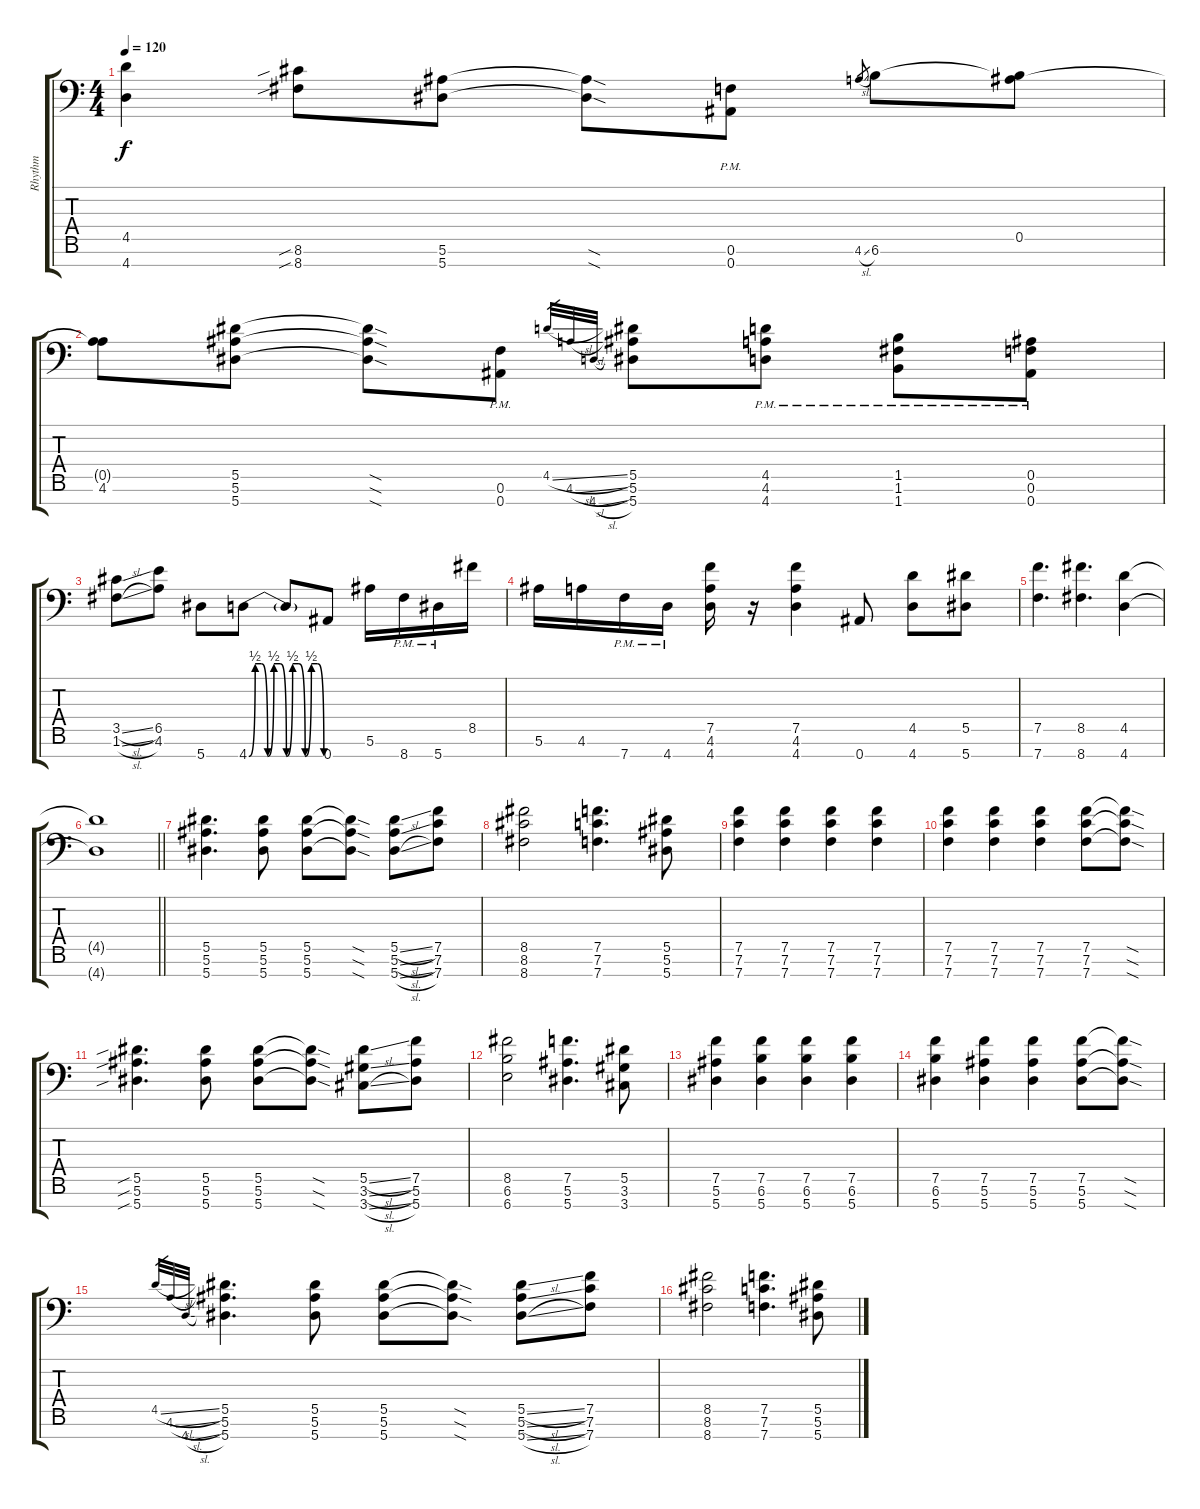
\track ("Rhythm " "Rhythm ") {instrument distortionguitar}
\staff {score tabs}
\tuning (F4 C4 Ab3 Eb3 Bb2 F2 Bb1) {hide}
\ts (4 4)
\tempo 120
\clef f4
\ks c
(4.5{t} 4.7{t}).4{dy f} (8.6{sib} 8.7{sib}).8 (5.6 5.7).8 (5.6{sod t} 5.7{sod t}).8 (0.6{pm} 0.7{pm}).8 4.6{sl}.8{gr} 6.6.8 (0.5 6.6{t}).8 |
(0.5{t} 4.6).8 (5.5 5.6 5.7).8 (5.5{sod t} 5.6{sod t} 5.7{sod t}).8 (0.6{pm} 0.7{pm}).8 4.5{sl}.32{gr} 4.6{sl}.32{gr} 4.7{sl}.32{gr} (5.5 5.6 5.7).8 (4.5{pm} 4.6{pm} 4.7{pm}).8 (1.5{pm} 1.6{pm} 1.7{pm}).8 (0.5{pm} 0.6{pm} 0.7{pm}).8 |
(3.5{sl} 1.6{sl}).8 (6.5 4.6).8 5.7.8 4.7{be (custom 0 0 5 2 10 2 15 0 20 2 25 2 30 0 35 2 40 2 45 0 50 2 55 2 60 0)}.8 4.7{t}.8 0.7.8 5.6.16 8.7{pm}.16 5.7{pm}.16 8.5.16 |
5.6.16 4.6.16 7.7{pm}.16 4.7{pm}.16 (7.5 4.6 4.7).16 r.16 (7.5 4.6 4.7).4 0.7.8 (4.5 4.7).8 (5.5 5.7).8 |
(7.5 7.7).4{d} (8.5 8.7).4{d} (4.5 4.7).4 |
\barLineRight lightlight
(4.5{t} 4.7{t}).1 |
\section ("" "")
(5.5 5.6 5.7).4{d} (5.5 5.6 5.7).8 (5.5 5.6 5.7).8 (5.5{sod t} 5.6{sod t} 5.7{sod t}).8 (5.5{sl} 5.6{sl} 5.7{sl}).8 (7.5 7.6 7.7).8 |
(8.5 8.6 8.7).2 (7.5 7.6 7.7).4{d} (5.5 5.6 5.7).8 |
(7.5 7.6 7.7).4 (7.5 7.6 7.7).4 (7.5 7.6 7.7).4 (7.5 7.6 7.7).4 |
(7.5 7.6 7.7).4 (7.5 7.6 7.7).4 (7.5 7.6 7.7).4 (7.5 7.6 7.7).8 (7.5{sod t} 7.6{sod t} 7.7{sod t}).8 |
(5.5{sib} 5.6{sib} 5.7{sib}).4{d} (5.5 5.6 5.7).8 (5.5 5.6 5.7).8 (5.5{sod t} 5.6{sod t} 5.7{sod t}).8 (5.5{sl} 3.6{sl} 3.7{sl}).8 (7.5 5.6 5.7).8 |
(8.5 6.6 6.7).2 (7.5 5.6 5.7).4{d} (5.5 3.6 3.7).8 |
(7.5 5.6 5.7).4 (7.5 6.6 5.7).4 (7.5 6.6 5.7).4 (7.5 6.6 5.7).4 |
(7.5 6.6 5.7).4 (7.5 5.6 5.7).4 (7.5 5.6 5.7).4 (7.5 5.6 5.7).8 (7.5{sod t} 5.6{sod t} 5.7{sod t}).8 |
4.5{sl}.32{gr} 4.6{sl}.32{gr} 4.7{sl}.32{gr} (5.5 5.6 5.7).4{d} (5.5 5.6 5.7).8 (5.5 5.6 5.7).8 (5.5{sod t} 5.6{sod t} 5.7{sod t}).8 (5.5{sl} 5.6{sl} 5.7{sl}).8 (7.5 7.6 7.7).8 |
(8.5 8.6 8.7).2 (7.5 7.6 7.7).4{d} (5.5 5.6 5.7).8
